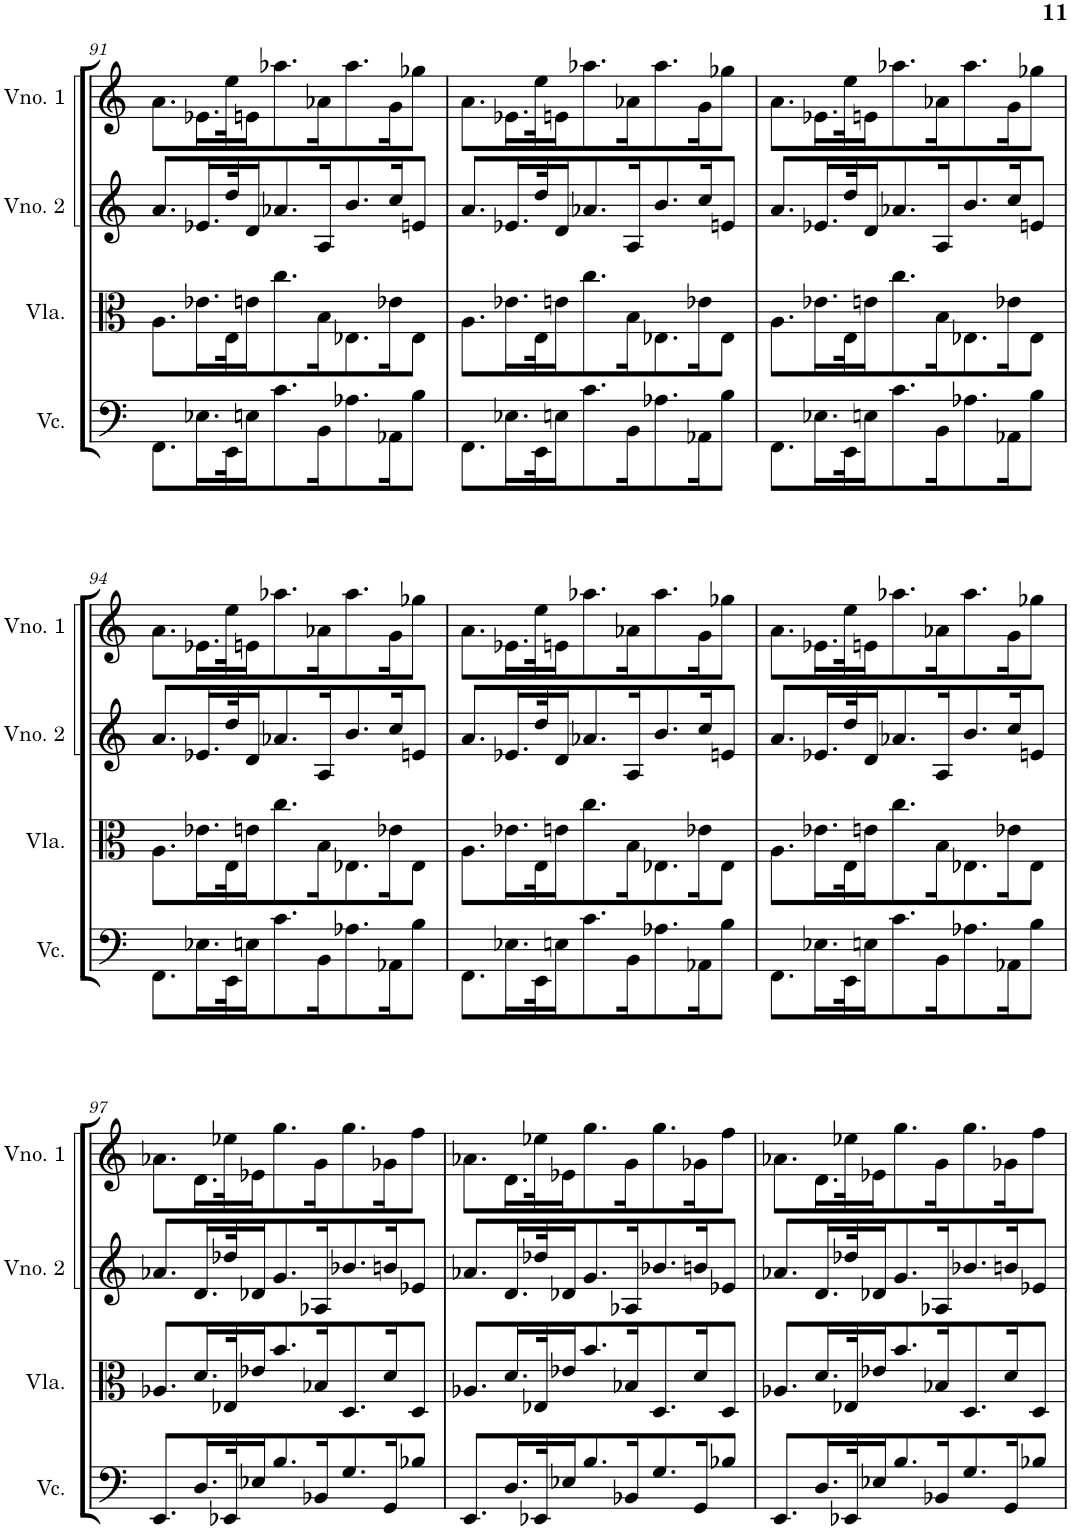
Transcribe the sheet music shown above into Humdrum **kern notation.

**kern	**kern	**kern	**kern
*part4	*part3	*part2	*part1
*staff4	*staff3	*staff2	*staff1
*I"Violoncelo	*I"Viola	*I"Violino 2	*I"Violino 1
*I'Vc.	*I'Vla.	*I'Vno. 2	*I'Vno. 1
!!LO:PB:g=z
*clefF4	*clefC3	*clefG2	*clefG2
*k[]	*k[]	*k[]	*k[]
*M4/4	*M4/4	*M4/4	*M4/4
=91	=91	=91	=91
8.FF\L	8.A\L	8.a/L	8.a\L
16.E-X\L	16.e-X\L	16.e-X/L	16.e-X\L
32EE\K	32E\K	32dd/K	32ee\K
16En\J	16en\J	16d/J	16en\J
8.c\	8.cc\	8.a-X/	8.aa-X\
16BB\K	16B\K	16A/K	16a-X\K
8.A-X\	8.E-X\	8.b/	8.aa-\
16AA-X\K	16e-X\K	16cc/K	16g\K
8B\J	8E-\J	8en/J	8gg-X\J
=92	=92	=92	=92
8.FF\L	8.A\L	8.a/L	8.a\L
16.E-X\L	16.e-X\L	16.e-X/L	16.e-X\L
32EE\K	32E\K	32dd/K	32ee\K
16En\J	16en\J	16d/J	16en\J
8.c\	8.cc\	8.a-X/	8.aa-X\
16BB\K	16B\K	16A/K	16a-X\K
8.A-X\	8.E-X\	8.b/	8.aa-\
16AA-X\K	16e-X\K	16cc/K	16g\K
8B\J	8E-\J	8en/J	8gg-X\J
=93	=93	=93	=93
8.FF\L	8.A\L	8.a/L	8.a\L
16.E-X\L	16.e-X\L	16.e-X/L	16.e-X\L
32EE\K	32E\K	32dd/K	32ee\K
16En\J	16en\J	16d/J	16en\J
8.c\	8.cc\	8.a-X/	8.aa-X\
16BB\K	16B\K	16A/K	16a-X\K
8.A-X\	8.E-X\	8.b/	8.aa-\
16AA-X\K	16e-X\K	16cc/K	16g\K
8B\J	8E-\J	8en/J	8gg-X\J
!!LO:LB:g=z
=94	=94	=94	=94
8.FF\L	8.A\L	8.a/L	8.a\L
16.E-X\L	16.e-X\L	16.e-X/L	16.e-X\L
32EE\K	32E\K	32dd/K	32ee\K
16En\J	16en\J	16d/J	16en\J
8.c\	8.cc\	8.a-X/	8.aa-X\
16BB\K	16B\K	16A/K	16a-X\K
8.A-X\	8.E-X\	8.b/	8.aa-\
16AA-X\K	16e-X\K	16cc/K	16g\K
8B\J	8E-\J	8en/J	8gg-X\J
=95	=95	=95	=95
8.FF\L	8.A\L	8.a/L	8.a\L
16.E-X\L	16.e-X\L	16.e-X/L	16.e-X\L
32EE\K	32E\K	32dd/K	32ee\K
16En\J	16en\J	16d/J	16en\J
8.c\	8.cc\	8.a-X/	8.aa-X\
16BB\K	16B\K	16A/K	16a-X\K
8.A-X\	8.E-X\	8.b/	8.aa-\
16AA-X\K	16e-X\K	16cc/K	16g\K
8B\J	8E-\J	8en/J	8gg-X\J
=96	=96	=96	=96
8.FF\L	8.A\L	8.a/L	8.a\L
16.E-X\L	16.e-X\L	16.e-X/L	16.e-X\L
32EE\K	32E\K	32dd/K	32ee\K
16En\J	16en\J	16d/J	16en\J
8.c\	8.cc\	8.a-X/	8.aa-X\
16BB\K	16B\K	16A/K	16a-X\K
8.A-X\	8.E-X\	8.b/	8.aa-\
16AA-X\K	16e-X\K	16cc/K	16g\K
8B\J	8E-\J	8en/J	8gg-X\J
!!LO:LB:g=z
=97	=97	=97	=97
8.EE/L	8.A-X/L	8.a-X/L	8.a-X\L
16.D/L	16.d/L	16.d/L	16.d\L
32EE-X/K	32E-X/K	32dd-X/K	32ee-X\K
16E-X/J	16e-X/J	16d-X/J	16e-X\J
8.B/	8.b/	8.g/	8.gg\
16BB-X/K	16B-X/K	16A-X/K	16g\K
8.G/	8.D/	8.b-X/	8.gg\
16GG/K	16d/K	16bn/K	16g-X\K
8B-X/J	8D/J	8e-X/J	8ff\J
=98	=98	=98	=98
8.EE/L	8.A-X/L	8.a-X/L	8.a-X\L
16.D/L	16.d/L	16.d/L	16.d\L
32EE-X/K	32E-X/K	32dd-X/K	32ee-X\K
16E-X/J	16e-X/J	16d-X/J	16e-X\J
8.B/	8.b/	8.g/	8.gg\
16BB-X/K	16B-X/K	16A-X/K	16g\K
8.G/	8.D/	8.b-X/	8.gg\
16GG/K	16d/K	16bn/K	16g-X\K
8B-X/J	8D/J	8e-X/J	8ff\J
=99	=99	=99	=99
8.EE/L	8.A-X/L	8.a-X/L	8.a-X\L
16.D/L	16.d/L	16.d/L	16.d\L
32EE-X/K	32E-X/K	32dd-X/K	32ee-X\K
16E-X/J	16e-X/J	16d-X/J	16e-X\J
8.B/	8.b/	8.g/	8.gg\
16BB-X/K	16B-X/K	16A-X/K	16g\K
8.G/	8.D/	8.b-X/	8.gg\
16GG/K	16d/K	16bn/K	16g-X\K
8B-X/J	8D/J	8e-X/J	8ff\J
=	=	=	=
*-	*-	*-	*-
